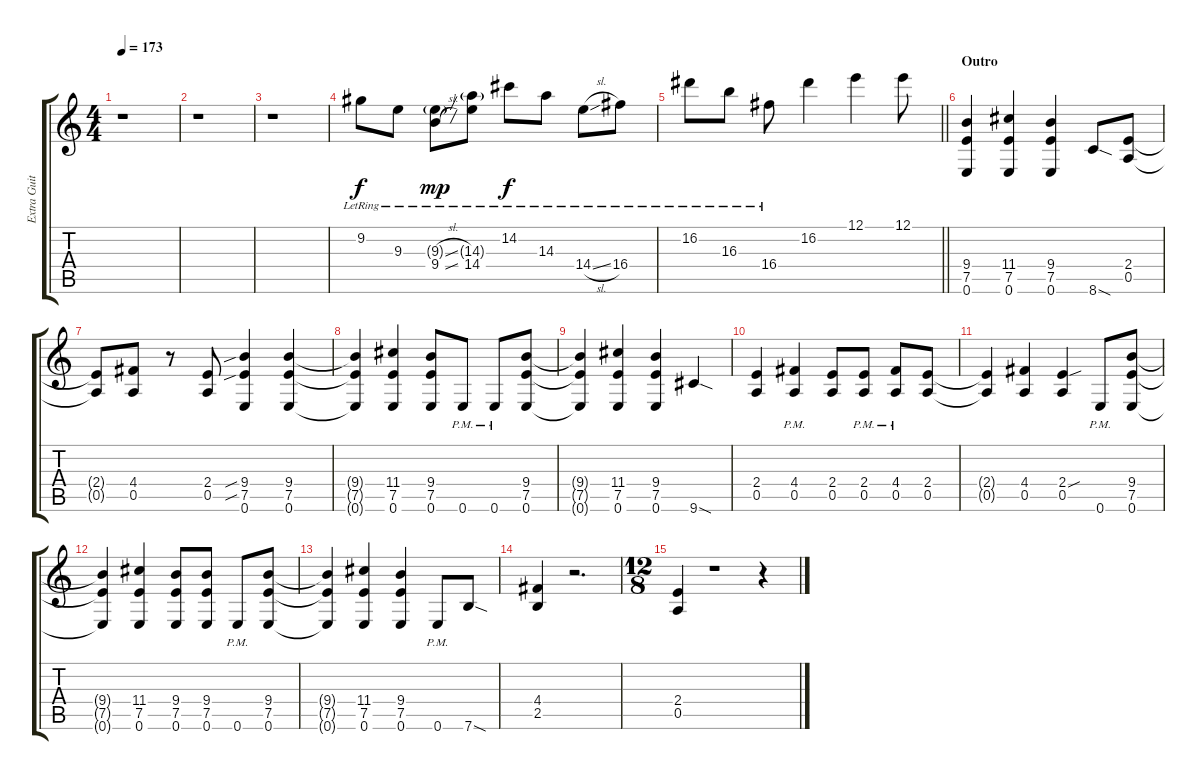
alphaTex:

\track ("Extra Guitar (Eddie Van Halen)" "Extra Guit") {instrument distortionguitar}
\staff {score tabs}
\tuning (E4 B3 G3 D3 A2 E2) {hide}
\ts (4 4)
\tempo 173
\clef g2
\ks c
r.1{dy f} |
r.1 |
r.1 |
9.2{lr}.8 9.3{lr}.8 (9.3{sl g lr} 9.4{sl lr}).8{dy mp} (14.3{g lr} 14.4{lr}).8 14.2{lr}.8{dy f} 14.3{lr}.8 14.4{sl lr}.8 16.4{lr}.8 |
\barLineRight lightlight
16.2{lr}.8 16.3{lr}.8 16.4{lr}.8 16.2.4 12.1.4 12.1.8 |
\section ("" "Outro")
(9.4 7.5 0.6).4 (11.4 7.5 0.6).4 (9.4 7.5 0.6).4 8.6{sod}.8 (2.4 0.5).8 |
(2.4{t} 0.5{t}).8 (4.4 0.5).8 r.8 (2.4 0.5).8 (9.4{sib} 7.5{sib} 0.6).4 (9.4 7.5 0.6).4 |
(9.4{t} 7.5{t} 0.6{t}).4 (11.4 7.5 0.6).4 (9.4 7.5 0.6).8 0.6{pm}.8 0.6{pm}.8 (9.4 7.5 0.6).8 |
(9.4{t} 7.5{t} 0.6{t}).4 (11.4 7.5 0.6).4 (9.4 7.5 0.6).4 9.6{sod}.4 |
(2.4 0.5).4 (4.4{pm} 0.5{pm}).4 (2.4 0.5).8 (2.4{pm} 0.5{pm}).8 (4.4{pm} 0.5{pm}).8 (2.4 0.5).8 |
(2.4{t} 0.5{t}).4 (4.4 0.5).4 (2.4{sou} 0.5).4 0.6{pm}.8 (9.4 7.5 0.6).8 |
(9.4{t} 7.5{t} 0.6{t}).4 (11.4 7.5 0.6).4 (9.4 7.5 0.6).8 (9.4 7.5 0.6).8 0.6{pm}.8 (9.4 7.5 0.6).8 |
(9.4{t} 7.5{t} 0.6{t}).4 (11.4 7.5 0.6).4 (9.4 7.5 0.6).4 0.6{pm}.8 7.6{sod}.8 |
(4.4 2.5).4 r.2{d} |
\ts (12 8)
(2.4 0.5).4 r.1 r.4
